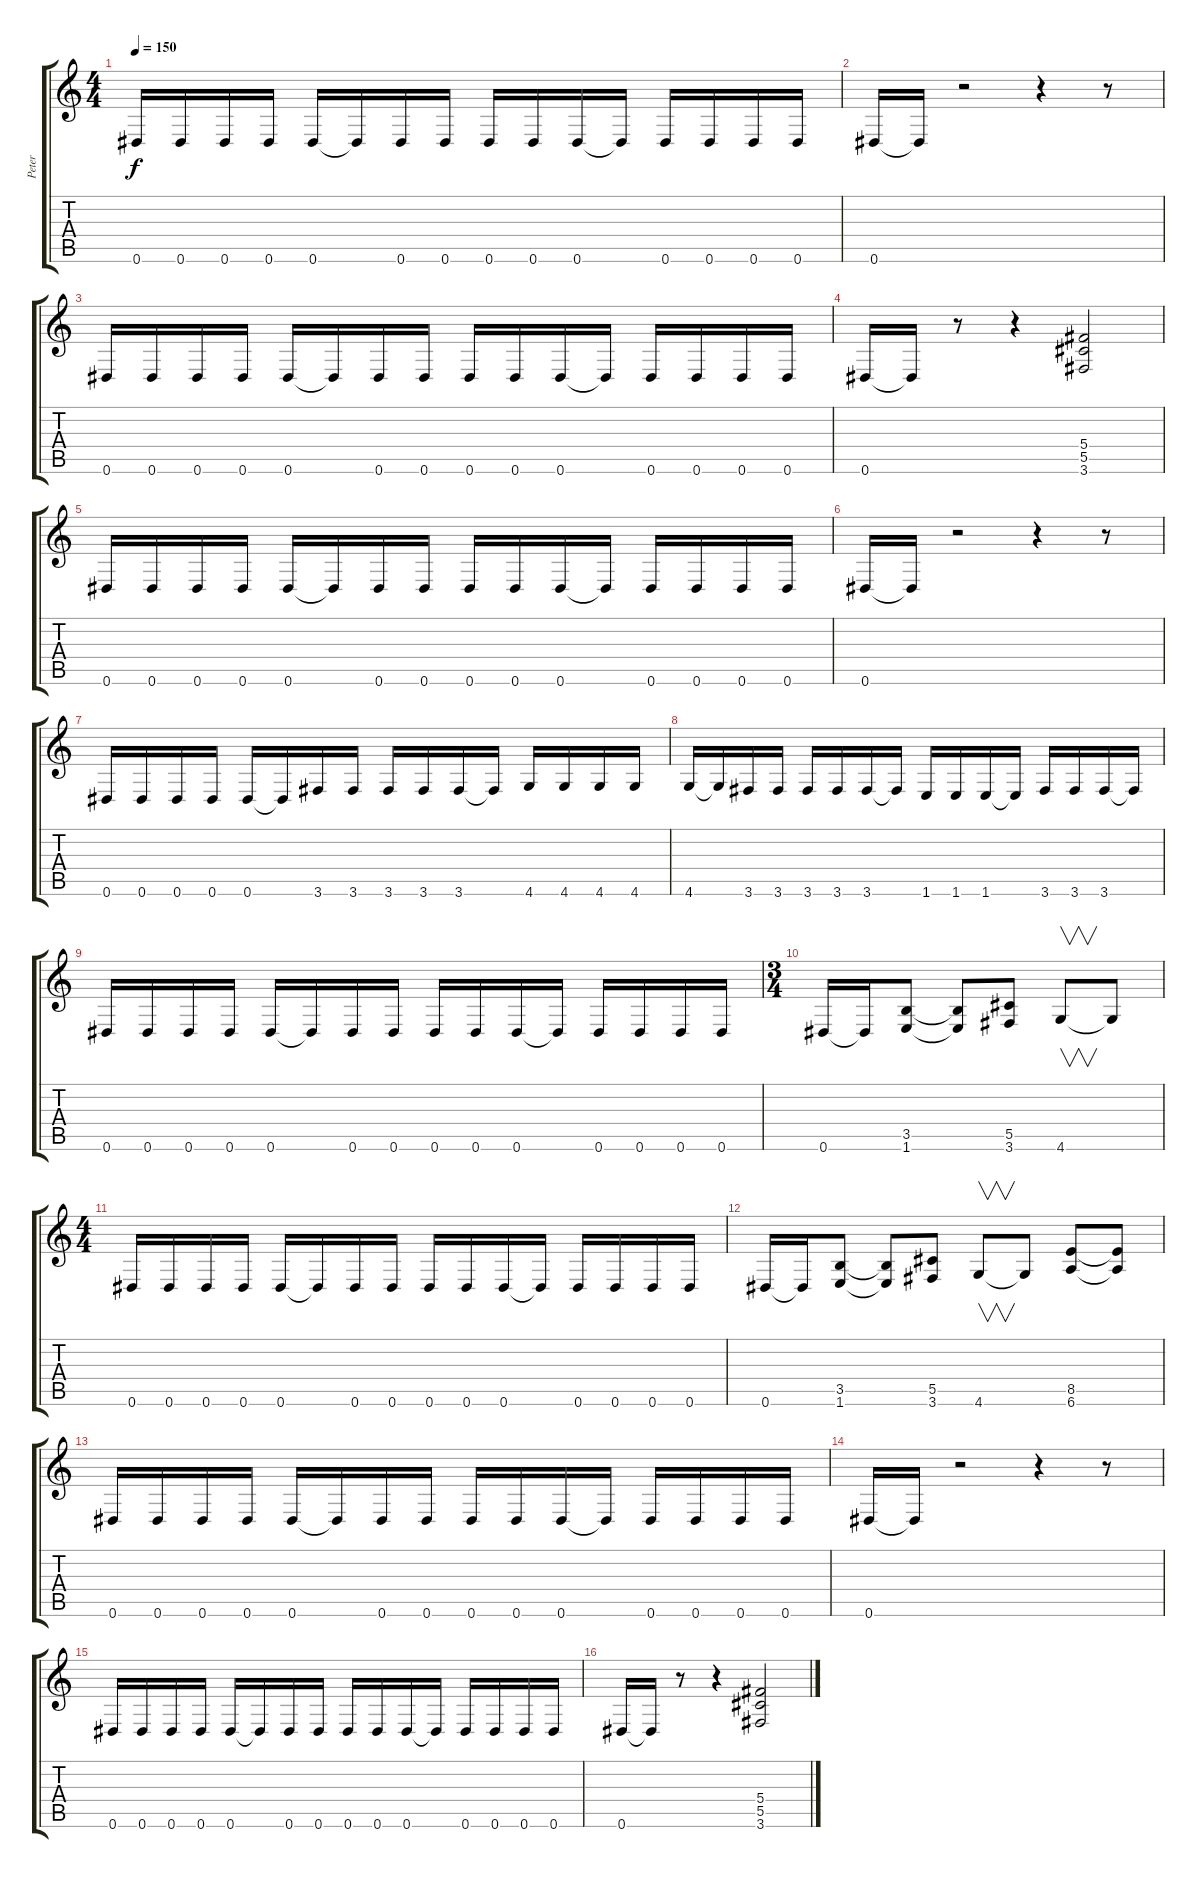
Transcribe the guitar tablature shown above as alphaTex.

\track ("Peter" "Peter") {instrument distortionguitar}
\staff {score tabs}
\tuning (Eb4 Bb3 Gb3 Db3 Ab2 Eb2) {hide}
\ts (4 4)
\tempo 150
\clef g2
\ks c
0.6.16{dy f} 0.6.16 0.6.16 0.6.16 0.6.16 0.6{t}.16 0.6.16 0.6.16 0.6.16 0.6.16 0.6.16 0.6{t}.16 0.6.16 0.6.16 0.6.16 0.6.16 |
0.6.16 0.6{t}.16 r.2 r.4 r.8 |
0.6.16 0.6.16 0.6.16 0.6.16 0.6.16 0.6{t}.16 0.6.16 0.6.16 0.6.16 0.6.16 0.6.16 0.6{t}.16 0.6.16 0.6.16 0.6.16 0.6.16 |
0.6.16 0.6{t}.16 r.8 r.4 (5.4 5.5 3.6).2 |
0.6.16 0.6.16 0.6.16 0.6.16 0.6.16 0.6{t}.16 0.6.16 0.6.16 0.6.16 0.6.16 0.6.16 0.6{t}.16 0.6.16 0.6.16 0.6.16 0.6.16 |
0.6.16 0.6{t}.16 r.2 r.4 r.8 |
0.6.16 0.6.16 0.6.16 0.6.16 0.6.16 0.6{t}.16 3.6.16 3.6.16 3.6.16 3.6.16 3.6.16 3.6{t}.16 4.6.16 4.6.16 4.6.16 4.6.16 |
4.6.16 4.6{t}.16 3.6.16 3.6.16 3.6.16 3.6.16 3.6.16 3.6{t}.16 1.6.16 1.6.16 1.6.16 1.6{t}.16 3.6.16 3.6.16 3.6.16 3.6{t}.16 |
0.6.16 0.6.16 0.6.16 0.6.16 0.6.16 0.6{t}.16 0.6.16 0.6.16 0.6.16 0.6.16 0.6.16 0.6{t}.16 0.6.16 0.6.16 0.6.16 0.6.16 |
\ts (3 4)
0.6.16 0.6{t}.16 (3.5 1.6).8 (3.5{t} 1.6{t}).8 (5.5 3.6).8 4.6.8{v} 4.6{t}.8 |
\ts (4 4)
0.6.16 0.6.16 0.6.16 0.6.16 0.6.16 0.6{t}.16 0.6.16 0.6.16 0.6.16 0.6.16 0.6.16 0.6{t}.16 0.6.16 0.6.16 0.6.16 0.6.16 |
0.6.16 0.6{t}.16 (3.5 1.6).8 (3.5{t} 1.6{t}).8 (5.5 3.6).8 4.6.8{v} 4.6{t}.8 (8.5 6.6).8 (8.5{t} 6.6{t}).8 |
0.6.16 0.6.16 0.6.16 0.6.16 0.6.16 0.6{t}.16 0.6.16 0.6.16 0.6.16 0.6.16 0.6.16 0.6{t}.16 0.6.16 0.6.16 0.6.16 0.6.16 |
0.6.16 0.6{t}.16 r.2 r.4 r.8 |
0.6.16 0.6.16 0.6.16 0.6.16 0.6.16 0.6{t}.16 0.6.16 0.6.16 0.6.16 0.6.16 0.6.16 0.6{t}.16 0.6.16 0.6.16 0.6.16 0.6.16 |
0.6.16 0.6{t}.16 r.8 r.4 (5.4 5.5 3.6).2
